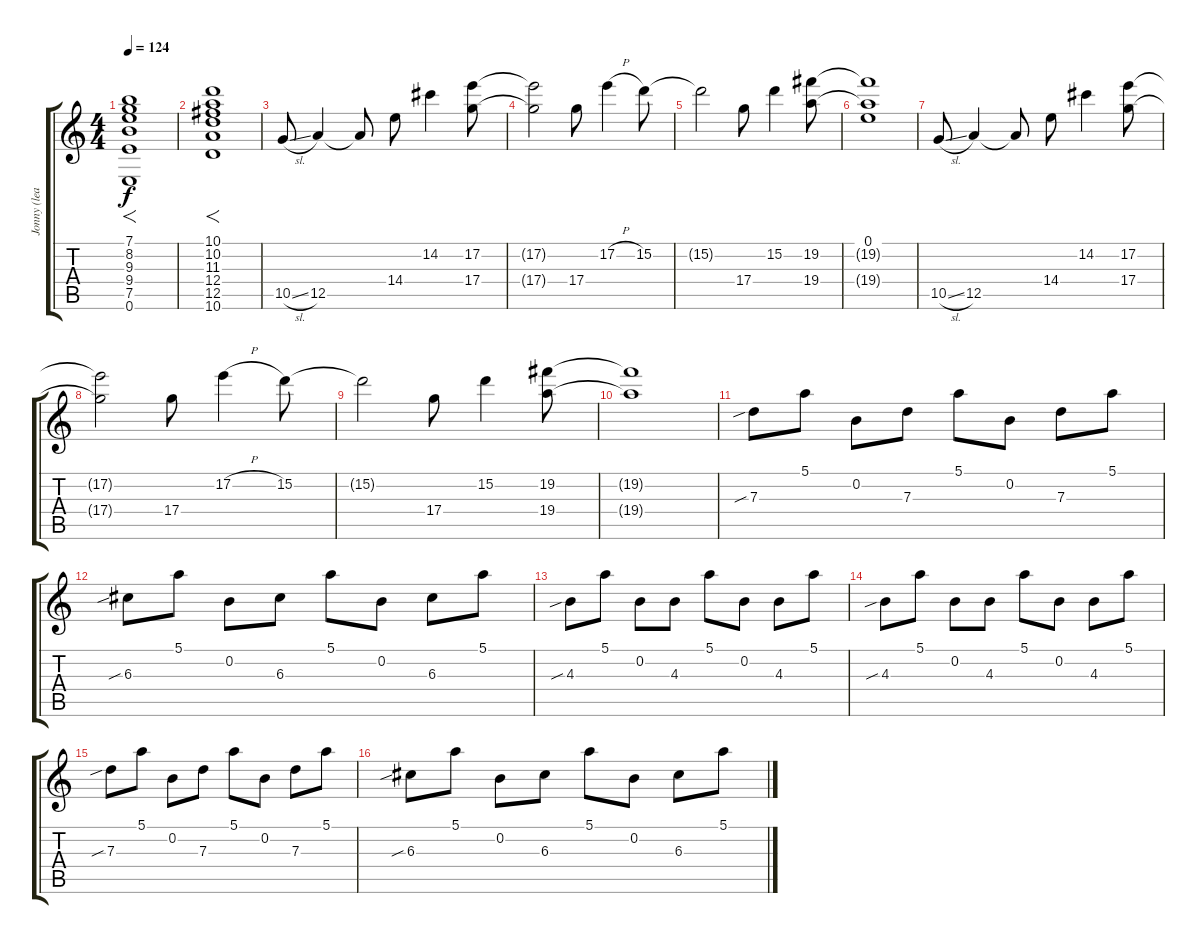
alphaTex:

\track ("Jonny (lead guitar)" "Jonny (lea") {instrument overdrivenguitar}
\staff {score tabs}
\tuning (E4 B3 G3 D3 A2 E2) {hide}
\ts (4 4)
\tempo 124
\clef g2
\ks c
(7.1 8.2 9.3 9.4 7.5 0.6).1{f dy f instrument overdrivenguitar} |
(10.1 10.2 11.3 12.4 12.5 10.6).1{f instrument overdrivenguitar} |
10.5{sl}.8 12.5.4 12.5{t}.8 14.4.8 14.2.4 (17.2 17.4).8 |
(17.2{t} 17.4{t}).2 17.4.8 17.2{h}.4 15.2.8 |
15.2{t}.2 17.4.8 15.2.4 (19.2 19.4).8 |
(0.1 19.2{t} 19.4{t}).1 |
10.5{sl}.8 12.5.4 12.5{t}.8 14.4.8 14.2.4 (17.2 17.4).8 |
(17.2{t} 17.4{t}).2 17.4.8 17.2{h}.4 15.2.8 |
15.2{t}.2 17.4.8 15.2.4 (19.2 19.4).8 |
(19.2{t} 19.4{t}).1 |
7.3{sib}.8 5.1.8 0.2.8 7.3.8 5.1.8 0.2.8 7.3.8 5.1.8 |
6.3{sib}.8 5.1.8 0.2.8 6.3.8 5.1.8 0.2.8 6.3.8 5.1.8 |
4.3{sib}.8 5.1.8 0.2.8 4.3.8 5.1.8 0.2.8 4.3.8 5.1.8 |
4.3{sib}.8 5.1.8 0.2.8 4.3.8 5.1.8 0.2.8 4.3.8 5.1.8 |
7.3{sib}.8 5.1.8 0.2.8 7.3.8 5.1.8 0.2.8 7.3.8 5.1.8 |
6.3{sib}.8 5.1.8 0.2.8 6.3.8 5.1.8 0.2.8 6.3.8 5.1.8
